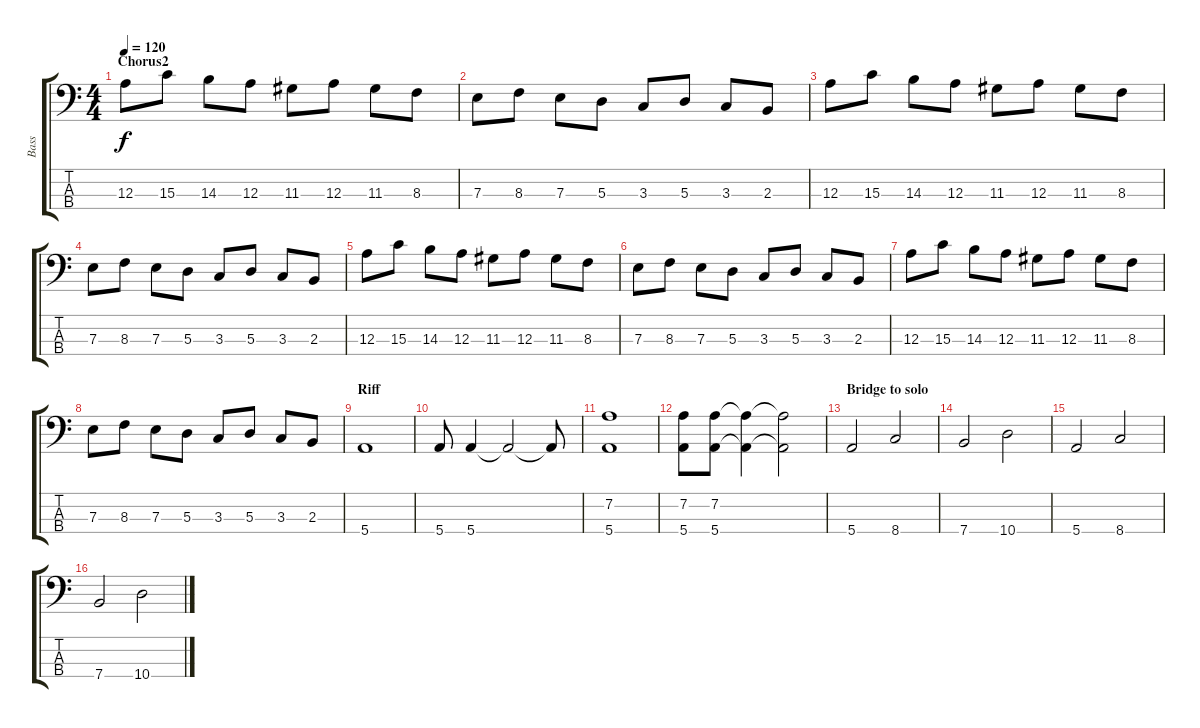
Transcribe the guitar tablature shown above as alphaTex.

\track ("Bass" "Bass") {instrument electricbassfinger}
\staff {score tabs}
\tuning (G2 D2 A1 E1) {hide}
\ts (4 4)
\section ("" "Chorus2")
\tempo 120
\clef f4
\ks c
12.3.8{dy f} 15.3.8 14.3.8 12.3.8 11.3.8 12.3.8 11.3.8 8.3.8 |
7.3.8 8.3.8 7.3.8 5.3.8 3.3.8 5.3.8 3.3.8 2.3.8 |
12.3.8 15.3.8 14.3.8 12.3.8 11.3.8 12.3.8 11.3.8 8.3.8 |
7.3.8 8.3.8 7.3.8 5.3.8 3.3.8 5.3.8 3.3.8 2.3.8 |
12.3.8 15.3.8 14.3.8 12.3.8 11.3.8 12.3.8 11.3.8 8.3.8 |
7.3.8 8.3.8 7.3.8 5.3.8 3.3.8 5.3.8 3.3.8 2.3.8 |
12.3.8 15.3.8 14.3.8 12.3.8 11.3.8 12.3.8 11.3.8 8.3.8 |
7.3.8 8.3.8 7.3.8 5.3.8 3.3.8 5.3.8 3.3.8 2.3.8 |
\section ("" "Riff")
5.4.1 |
5.4.8 5.4.4 5.4{t}.2 5.4{t}.8 |
(7.2 5.4).1 |
(7.2 5.4).8 (7.2 5.4).8 (7.2{t} 5.4{t}).4 (7.2{t} 5.4{t}).2 |
\section ("" "Bridge to solo")
5.4.2 8.4.2 |
7.4.2 10.4.2 |
5.4.2 8.4.2 |
7.4.2 10.4.2
